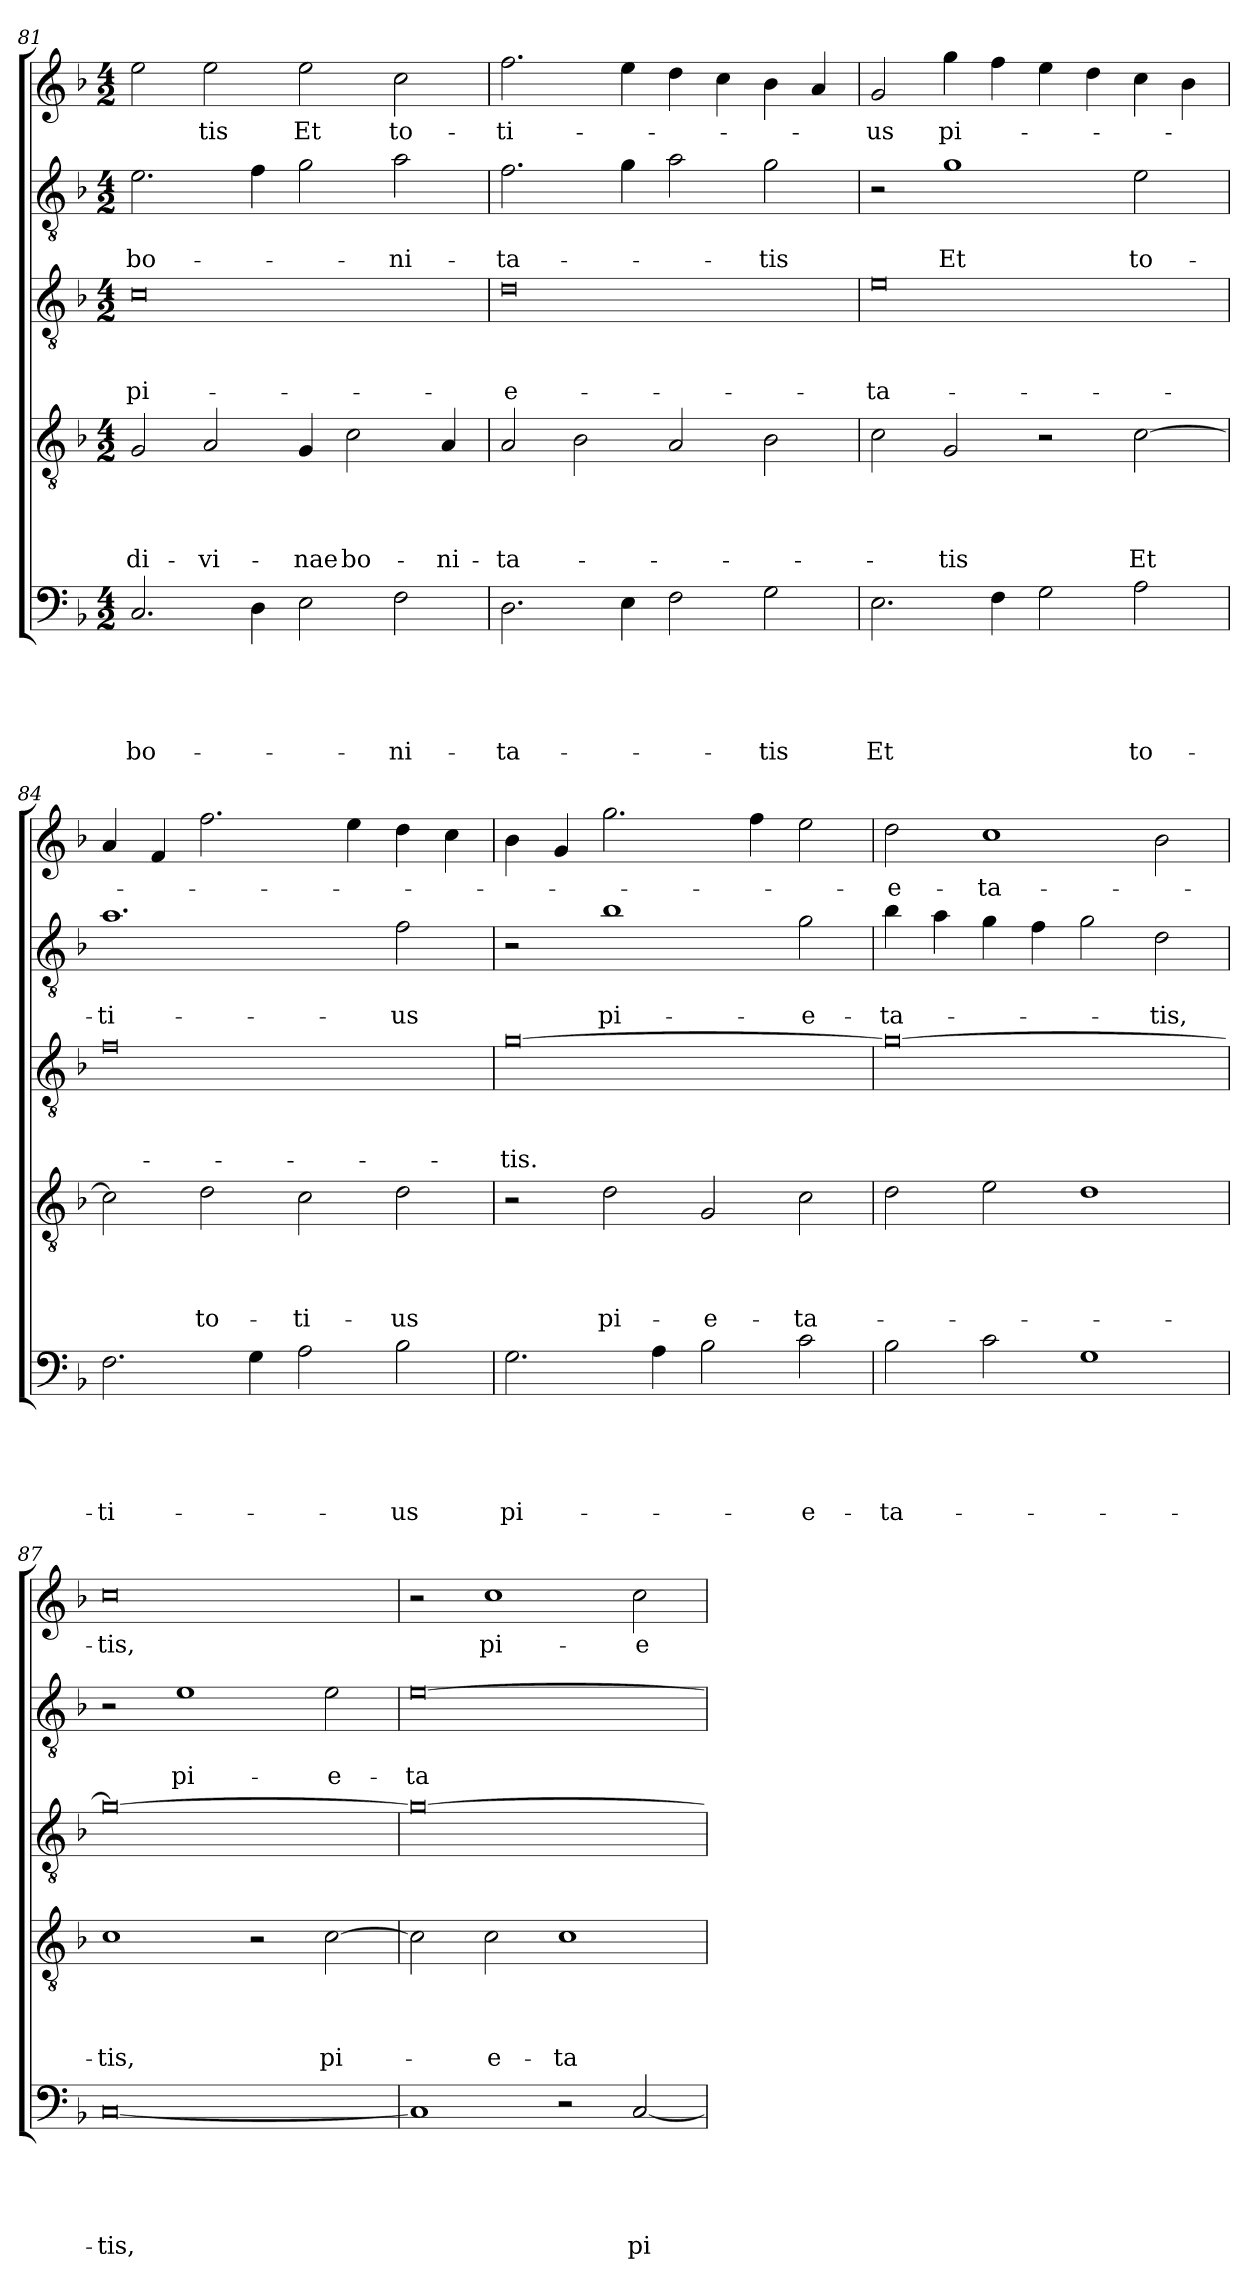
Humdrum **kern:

**kern	**text	**text	**text	**text	**text	**kern	**text	**text	**text	**text	**kern	**text	**text	**text	**kern	**text	**text	**kern	**text
*part5	*part5	*part5	*part5	*part5	*part5	*part4	*part4	*part4	*part4	*part4	*part3	*part3	*part3	*part3	*part2	*part2	*part2	*part1	*part1
*staff5	*staff5	*staff5	*staff5	*staff5	*staff5	*staff4	*staff4	*staff4	*staff4	*staff4	*staff3	*staff3	*staff3	*staff3	*staff2	*staff2	*staff2	*staff1	*staff1
*clefF4	*	*	*	*	*	*clefGv2	*	*	*	*	*clefGv2	*	*	*	*clefGv2	*	*	*clefG2	*
*k[b-]	*	*	*	*	*	*k[b-]	*	*	*	*	*k[b-]	*	*	*	*k[b-]	*	*	*k[b-]	*
*F:	*	*	*	*	*	*F:	*	*	*	*	*F:	*	*	*	*F:	*	*	*F:	*
*M4/2	*	*	*	*	*	*M4/2	*	*	*	*	*M4/2	*	*	*	*M4/2	*	*	*M4/2	*
=81	=81	=81	=81	=81	=81	=81	=81	=81	=81	=81	=81	=81	=81	=81	=81	=81	=81	=81	=81
!	!	!	!	!	!LO:LY:b	!	!	!	!	!LO:LY:b	!	!	!	!LO:LY:b	!	!	!LO:LY:b	!	!
2.C/	.	.	.	.	bo-	2G/	.	.	.	di-	0c	.	.	pi-	2.e\	.	bo-	2ee\	.
!	!	!	!	!	!	!	!	!	!	!LO:LY:b	!	!	!	!	!	!	!	!	!LO:LY:b
.	.	.	.	.	.	2A/	.	.	.	-vi-	.	.	.	.	.	.	.	2ee\	-tis
4D\	.	.	.	.	.	.	.	.	.	.	.	.	.	.	4f\	.	.	.	.
!	!	!	!	!	!	!	!	!	!	!LO:LY:b	!	!	!	!	!	!	!	!	!LO:LY:b
2E\	.	.	.	.	.	4G/	.	.	.	-nae	.	.	.	.	2g\	.	.	2ee\	Et
!	!	!	!	!	!	!	!	!	!	!LO:LY:b	!	!	!	!	!	!	!	!	!
.	.	.	.	.	.	2c\	.	.	.	bo-	.	.	.	.	.	.	.	.	.
!	!	!	!	!	!LO:LY:b	!	!	!	!	!	!	!	!	!	!	!	!LO:LY:b	!	!LO:LY:b
2F\	.	.	.	.	-ni-	.	.	.	.	.	.	.	.	.	2a\	.	-ni-	2cc\	to-
!	!	!	!	!	!	!	!	!	!	!LO:LY:b	!	!	!	!	!	!	!	!	!
.	.	.	.	.	.	4A/	.	.	.	-ni-	.	.	.	.	.	.	.	.	.
=82	=82	=82	=82	=82	=82	=82	=82	=82	=82	=82	=82	=82	=82	=82	=82	=82	=82	=82	=82
!	!	!	!	!	!LO:LY:b	!	!	!	!	!LO:LY:b	!	!	!	!LO:LY:b	!	!	!LO:LY:b	!	!LO:LY:b
2.D\	.	.	.	.	-ta-	2A/	.	.	.	-ta-	0d	.	.	-e-	2.f\	.	-ta-	2.ff\	-ti-
.	.	.	.	.	.	2B-\	.	.	.	.	.	.	.	.	.	.	.	.	.
4E\	.	.	.	.	.	.	.	.	.	.	.	.	.	.	4g\	.	.	4ee\	.
2F\	.	.	.	.	.	2A/	.	.	.	.	.	.	.	.	2a\	.	.	4dd\	.
.	.	.	.	.	.	.	.	.	.	.	.	.	.	.	.	.	.	4cc\	.
!	!	!	!	!	!LO:LY:b	!	!	!	!	!	!	!	!	!	!	!	!LO:LY:b	!	!
2G\	.	.	.	.	-tis	2B-\	.	.	.	.	.	.	.	.	2g\	.	-tis	4b-\	.
.	.	.	.	.	.	.	.	.	.	.	.	.	.	.	.	.	.	4a/	.
=83	=83	=83	=83	=83	=83	=83	=83	=83	=83	=83	=83	=83	=83	=83	=83	=83	=83	=83	=83
!	!	!	!	!	!LO:LY:b	!	!	!	!	!	!	!	!	!LO:LY:b	!	!	!	!	!LO:LY:b
2.E\	.	.	.	.	Et	2c\	.	.	.	.	0e	.	.	-ta-	2r	.	.	2g/	-us
!	!	!	!	!	!	!	!	!	!	!LO:LY:b	!	!	!	!	!	!	!LO:LY:b	!	!LO:LY:b
.	.	.	.	.	.	2G/	.	.	.	-tis	.	.	.	.	1g	.	Et	4gg\	pi-
4F\	.	.	.	.	.	.	.	.	.	.	.	.	.	.	.	.	.	4ff\	.
2G\	.	.	.	.	.	2r	.	.	.	.	.	.	.	.	.	.	.	4ee\	.
.	.	.	.	.	.	.	.	.	.	.	.	.	.	.	.	.	.	4dd\	.
!	!	!	!	!	!LO:LY:b	!	!	!	!	!LO:LY:b	!	!	!	!	!	!	!LO:LY:b	!	!
2A\	.	.	.	.	to-	[2c\	.	.	.	Et	.	.	.	.	2e\	.	to-	4cc\	.
.	.	.	.	.	.	.	.	.	.	.	.	.	.	.	.	.	.	4b-\	.
=84	=84	=84	=84	=84	=84	=84	=84	=84	=84	=84	=84	=84	=84	=84	=84	=84	=84	=84	=84
!	!	!	!	!	!LO:LY:b	!	!	!	!	!	!	!	!	!	!	!	!LO:LY:b	!	!
2.F\	.	.	.	.	-ti-	2c\]	.	.	.	.	0f	.	.	.	1.a	.	-ti-	4a/	.
.	.	.	.	.	.	.	.	.	.	.	.	.	.	.	.	.	.	4f/	.
!	!	!	!	!	!	!	!	!	!	!LO:LY:b	!	!	!	!	!	!	!	!	!
.	.	.	.	.	.	2d\	.	.	.	to-	.	.	.	.	.	.	.	2.ff\	.
4G\	.	.	.	.	.	.	.	.	.	.	.	.	.	.	.	.	.	.	.
!	!	!	!	!	!	!	!	!	!	!LO:LY:b	!	!	!	!	!	!	!	!	!
2A\	.	.	.	.	.	2c\	.	.	.	-ti-	.	.	.	.	.	.	.	.	.
.	.	.	.	.	.	.	.	.	.	.	.	.	.	.	.	.	.	4ee\	.
!	!	!	!	!	!LO:LY:b	!	!	!	!	!LO:LY:b	!	!	!	!	!	!	!LO:LY:b	!	!
2B-\	.	.	.	.	-us	2d\	.	.	.	-us	.	.	.	.	2f\	.	-us	4dd\	.
.	.	.	.	.	.	.	.	.	.	.	.	.	.	.	.	.	.	4cc\	.
!!LO:LB:g=z
=85	=85	=85	=85	=85	=85	=85	=85	=85	=85	=85	=85	=85	=85	=85	=85	=85	=85	=85	=85
!	!	!	!	!	!LO:LY:b	!	!	!	!	!	!	!	!	!LO:LY:b	!	!	!	!	!
2.G\	.	.	.	.	pi-	2r	.	.	.	.	[0g	.	.	-tis.	2r	.	.	4b-\	.
.	.	.	.	.	.	.	.	.	.	.	.	.	.	.	.	.	.	4g/	.
!	!	!	!	!	!	!	!	!	!	!LO:LY:b	!	!	!	!	!	!	!LO:LY:b	!	!
.	.	.	.	.	.	2d\	.	.	.	pi-	.	.	.	.	1b-	.	pi-	2.gg\	.
4A\	.	.	.	.	.	.	.	.	.	.	.	.	.	.	.	.	.	.	.
!	!	!	!	!	!	!	!	!	!	!LO:LY:b	!	!	!	!	!	!	!	!	!
2B-\	.	.	.	.	.	2G/	.	.	.	-e-	.	.	.	.	.	.	.	.	.
.	.	.	.	.	.	.	.	.	.	.	.	.	.	.	.	.	.	4ff\	.
!	!	!	!	!	!LO:LY:b	!	!	!	!	!LO:LY:b	!	!	!	!	!	!	!LO:LY:b	!	!
2c\	.	.	.	.	-e-	2c\	.	.	.	-ta-	.	.	.	.	2g\	.	-e-	2ee\	.
=86	=86	=86	=86	=86	=86	=86	=86	=86	=86	=86	=86	=86	=86	=86	=86	=86	=86	=86	=86
!	!	!	!	!	!LO:LY:b	!	!	!	!	!	!	!	!	!	!	!	!LO:LY:b	!	!LO:LY:b
2B-\	.	.	.	.	-ta-	2d\	.	.	.	.	0g_	.	.	.	4b-\	.	-ta-	2dd\	-e-
.	.	.	.	.	.	.	.	.	.	.	.	.	.	.	4a\	.	.	.	.
!	!	!	!	!	!	!	!	!	!	!	!	!	!	!	!	!	!	!	!LO:LY:b
2c\	.	.	.	.	.	2e\	.	.	.	.	.	.	.	.	4g\	.	.	1cc	-ta-
.	.	.	.	.	.	.	.	.	.	.	.	.	.	.	4f\	.	.	.	.
1G	.	.	.	.	.	1d	.	.	.	.	.	.	.	.	2g\	.	.	.	.
!	!	!	!	!	!	!	!	!	!	!	!	!	!	!	!	!	!LO:LY:b	!	!
.	.	.	.	.	.	.	.	.	.	.	.	.	.	.	2d\	.	-tis,	2b-\	.
=87	=87	=87	=87	=87	=87	=87	=87	=87	=87	=87	=87	=87	=87	=87	=87	=87	=87	=87	=87
!	!	!	!	!	!LO:LY:b	!	!	!	!	!LO:LY:b	!	!	!	!	!	!	!	!	!LO:LY:b
[0C	.	.	.	.	-tis,	1c	.	.	.	-tis,	0g_	.	.	.	2r	.	.	0cc	-tis,
!	!	!	!	!	!	!	!	!	!	!	!	!	!	!	!	!	!LO:LY:b	!	!
.	.	.	.	.	.	.	.	.	.	.	.	.	.	.	1e	.	pi-	.	.
.	.	.	.	.	.	2r	.	.	.	.	.	.	.	.	.	.	.	.	.
!	!	!	!	!	!	!	!	!	!	!LO:LY:b	!	!	!	!	!	!	!LO:LY:b	!	!
.	.	.	.	.	.	[2c\	.	.	.	pi-	.	.	.	.	2e\	.	-e-	.	.
=88	=88	=88	=88	=88	=88	=88	=88	=88	=88	=88	=88	=88	=88	=88	=88	=88	=88	=88	=88
!	!	!	!	!	!	!	!	!	!	!	!	!	!	!	!	!	!LO:LY:b	!	!
1C]	.	.	.	.	.	2c\]	.	.	.	.	0g_	.	.	.	[0e	.	-ta-	2r	.
!	!	!	!	!	!	!	!	!	!	!LO:LY:b	!	!	!	!	!	!	!	!	!LO:LY:b
.	.	.	.	.	.	2c\	.	.	.	-e-	.	.	.	.	.	.	.	1cc	pi-
!	!	!	!	!	!	!	!	!	!	!LO:LY:b	!	!	!	!	!	!	!	!	!
2r	.	.	.	.	.	1c	.	.	.	-ta-	.	.	.	.	.	.	.	.	.
!	!	!	!	!	!LO:LY:b	!	!	!	!	!	!	!	!	!	!	!	!	!	!LO:LY:b
[2C/	.	.	.	.	pi-	.	.	.	.	.	.	.	.	.	.	.	.	2cc\	-e-
=	=	=	=	=	=	=	=	=	=	=	=	=	=	=	=	=	=	=	=
*-	*-	*-	*-	*-	*-	*-	*-	*-	*-	*-	*-	*-	*-	*-	*-	*-	*-	*-	*-
